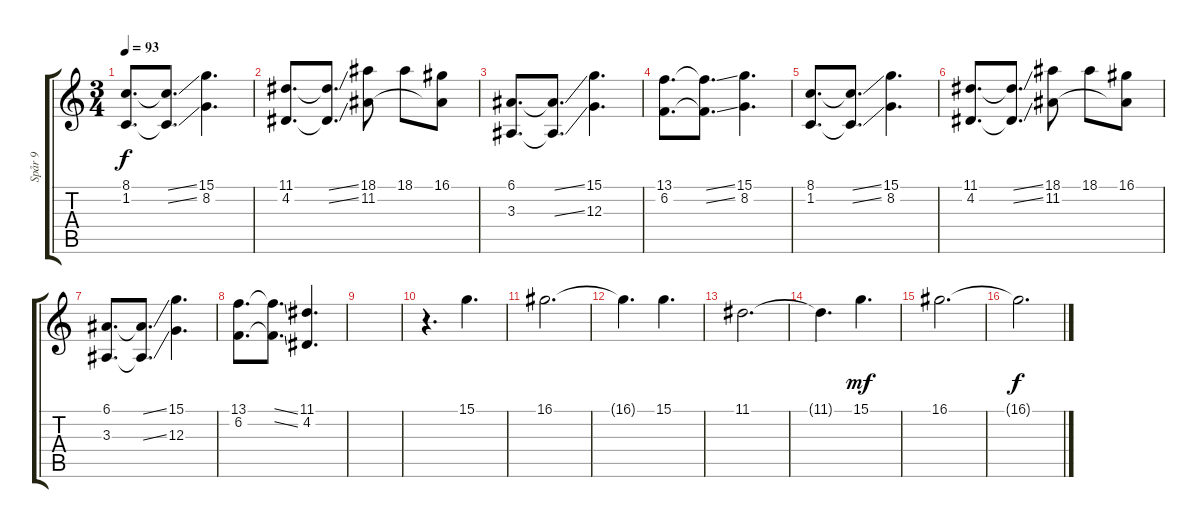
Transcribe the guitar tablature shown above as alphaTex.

\track ("Spår 9" "Spår 9") {instrument pad4choir}
\staff {score tabs}
\tuning (E4 B3 G3 D3 A2 E2) {hide}
\ts (3 4)
\tempo 93
\clef g2
\ks c
(8.1 1.2).8{d dy f} (8.1{ss t} 1.2{ss t}).8{d} (15.1 8.2).4{d} |
(11.1 4.2).8{d} (11.1{ss t} 4.2{ss t}).8{d} (18.1 11.2).8 18.1.8 (16.1 11.2{t}).8 |
(6.1 3.3).8{d} (6.1{ss t} 3.3{ss t}).8{d} (15.1 12.3).4{d} |
(13.1 6.2).8{d} (13.1{ss t} 6.2{ss t}).8{d} (15.1 8.2).4{d} |
(8.1 1.2).8{d} (8.1{ss t} 1.2{ss t}).8{d} (15.1 8.2).4{d} |
(11.1 4.2).8{d} (11.1{ss t} 4.2{ss t}).8{d} (18.1 11.2).8 18.1.8 (16.1 11.2{t}).8 |
(6.1 3.3).8{d} (6.1{ss t} 3.3{ss t}).8{d} (15.1 12.3).4{d} |
(13.1 6.2).8{d} (13.1{ss t} 6.2{ss t}).8{d} (11.1 4.2).4{d} |
|
r.4{d} 15.1.4{d} |
16.1.2{d} |
16.1{t}.4{d} 15.1.4{d} |
11.1.2{d} |
11.1{t}.4{d} 15.1.4{d dy mf} |
16.1.2{d} |
16.1{t}.2{d dy f volume 2}
